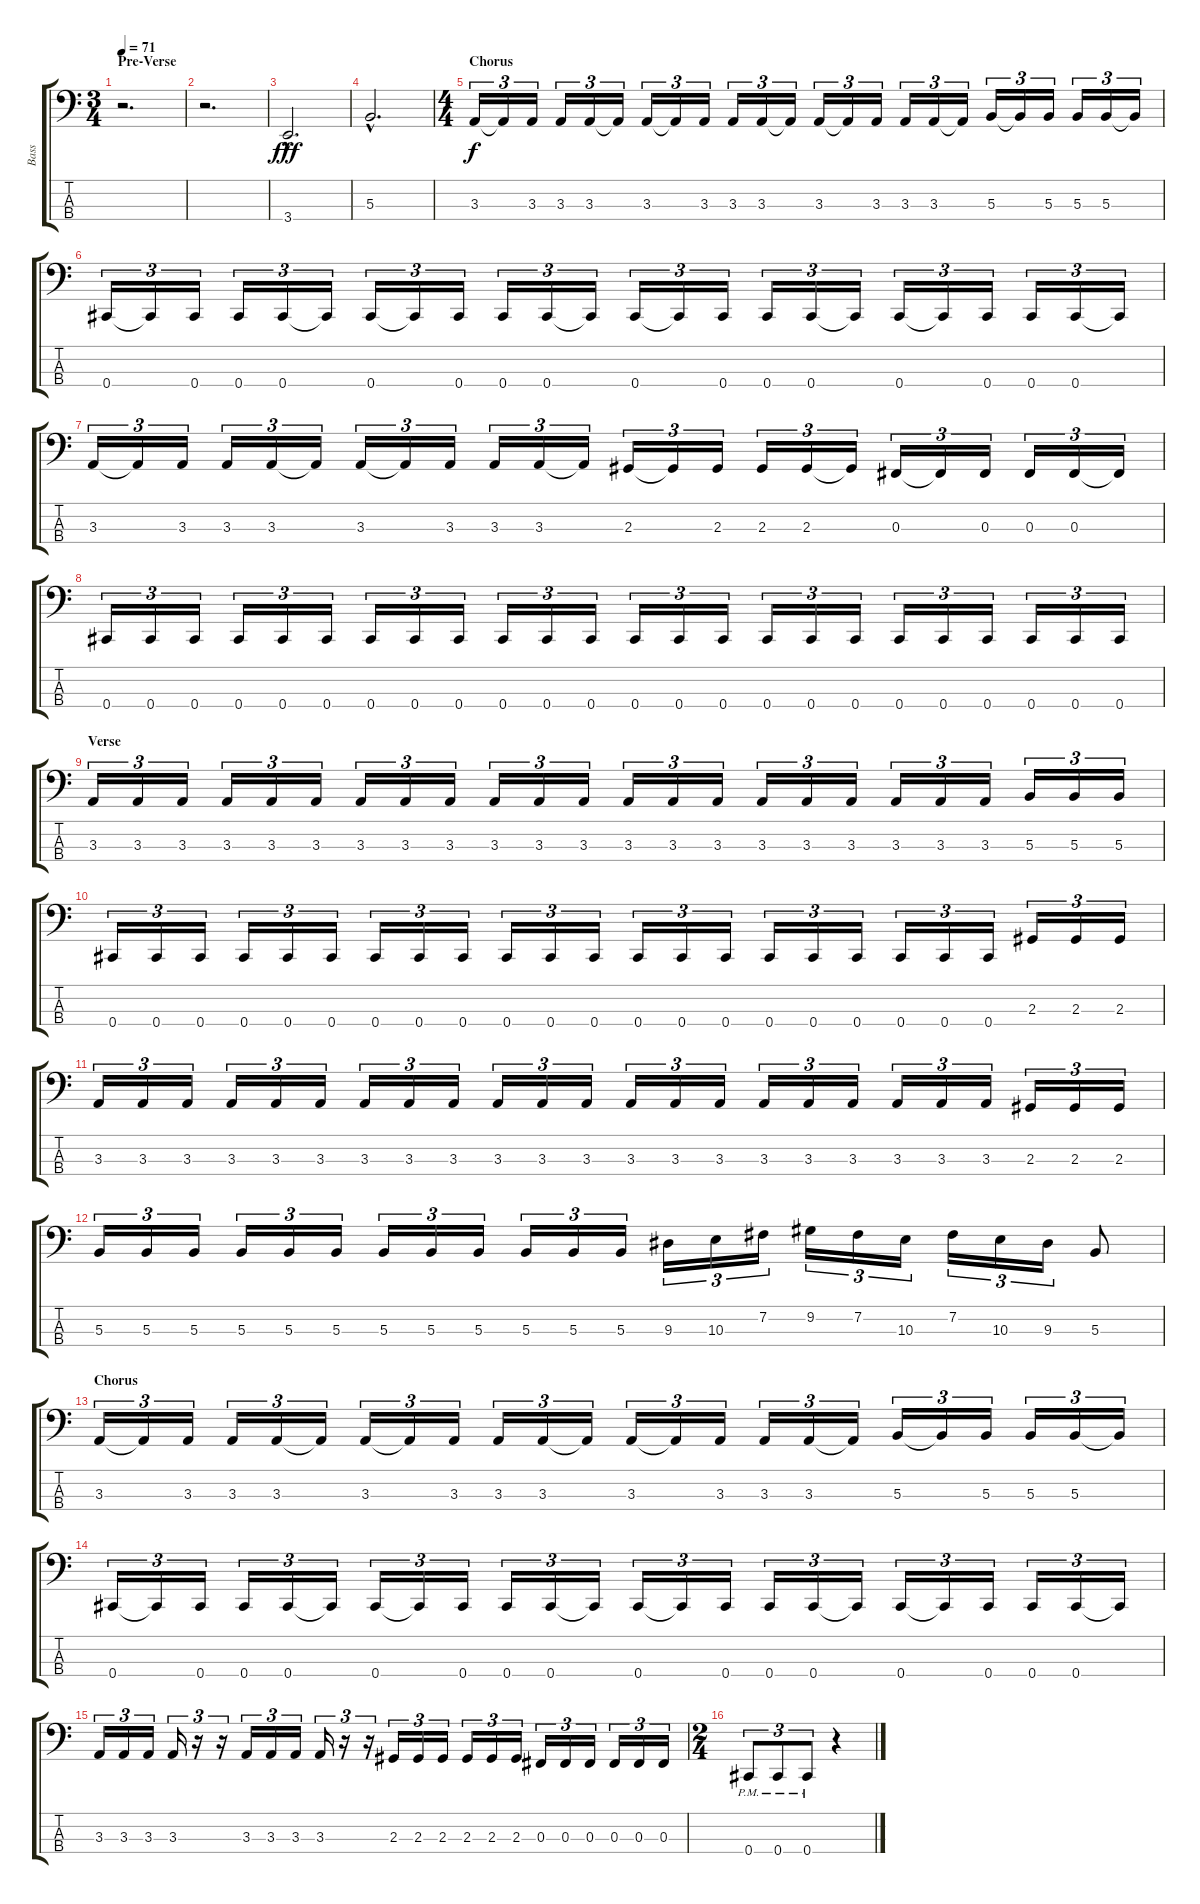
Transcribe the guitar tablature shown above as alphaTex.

\track ("Bass" "Bass") {instrument electricbassfinger}
\staff {score tabs}
\tuning (E2 B1 Gb1 Db1) {hide}
\ts (3 4)
\section ("" "Pre-Verse")
\tempo 71
\clef f4
\ks c
r.2{d dy f} |
r.2{d} |
3.4{hac}.2{d dy fff} |
5.3{hac}.2{d} |
\ts (4 4)
\section ("" "Chorus")
3.3.16{tu (3 2) dy f} 3.3{t}.16{tu (3 2)} 3.3.16{tu (3 2)} 3.3.16{tu (3 2)} 3.3.16{tu (3 2)} 3.3{t}.16{tu (3 2)} 3.3.16{tu (3 2)} 3.3{t}.16{tu (3 2)} 3.3.16{tu (3 2)} 3.3.16{tu (3 2)} 3.3.16{tu (3 2)} 3.3{t}.16{tu (3 2)} 3.3.16{tu (3 2)} 3.3{t}.16{tu (3 2)} 3.3.16{tu (3 2)} 3.3.16{tu (3 2)} 3.3.16{tu (3 2)} 3.3{t}.16{tu (3 2)} 5.3.16{tu (3 2)} 5.3{t}.16{tu (3 2)} 5.3.16{tu (3 2)} 5.3.16{tu (3 2)} 5.3.16{tu (3 2)} 5.3{t}.16{tu (3 2)} |
0.4.16{tu (3 2)} 0.4{t}.16{tu (3 2)} 0.4.16{tu (3 2)} 0.4.16{tu (3 2)} 0.4.16{tu (3 2)} 0.4{t}.16{tu (3 2)} 0.4.16{tu (3 2)} 0.4{t}.16{tu (3 2)} 0.4.16{tu (3 2)} 0.4.16{tu (3 2)} 0.4.16{tu (3 2)} 0.4{t}.16{tu (3 2)} 0.4.16{tu (3 2)} 0.4{t}.16{tu (3 2)} 0.4.16{tu (3 2)} 0.4.16{tu (3 2)} 0.4.16{tu (3 2)} 0.4{t}.16{tu (3 2)} 0.4.16{tu (3 2)} 0.4{t}.16{tu (3 2)} 0.4.16{tu (3 2)} 0.4.16{tu (3 2)} 0.4.16{tu (3 2)} 0.4{t}.16{tu (3 2)} |
3.3.16{tu (3 2)} 3.3{t}.16{tu (3 2)} 3.3.16{tu (3 2)} 3.3.16{tu (3 2)} 3.3.16{tu (3 2)} 3.3{t}.16{tu (3 2)} 3.3.16{tu (3 2)} 3.3{t}.16{tu (3 2)} 3.3.16{tu (3 2)} 3.3.16{tu (3 2)} 3.3.16{tu (3 2)} 3.3{t}.16{tu (3 2)} 2.3.16{tu (3 2)} 2.3{t}.16{tu (3 2)} 2.3.16{tu (3 2)} 2.3.16{tu (3 2)} 2.3.16{tu (3 2)} 2.3{t}.16{tu (3 2)} 0.3.16{tu (3 2)} 0.3{t}.16{tu (3 2)} 0.3.16{tu (3 2)} 0.3.16{tu (3 2)} 0.3.16{tu (3 2)} 0.3{t}.16{tu (3 2)} |
0.4.16{tu (3 2)} 0.4.16{tu (3 2)} 0.4.16{tu (3 2)} 0.4.16{tu (3 2)} 0.4.16{tu (3 2)} 0.4.16{tu (3 2)} 0.4.16{tu (3 2)} 0.4.16{tu (3 2)} 0.4.16{tu (3 2)} 0.4.16{tu (3 2)} 0.4.16{tu (3 2)} 0.4.16{tu (3 2)} 0.4.16{tu (3 2)} 0.4.16{tu (3 2)} 0.4.16{tu (3 2)} 0.4.16{tu (3 2)} 0.4.16{tu (3 2)} 0.4.16{tu (3 2)} 0.4.16{tu (3 2)} 0.4.16{tu (3 2)} 0.4.16{tu (3 2)} 0.4.16{tu (3 2)} 0.4.16{tu (3 2)} 0.4.16{tu (3 2)} |
\section ("" "Verse")
3.3.16{tu (3 2)} 3.3.16{tu (3 2)} 3.3.16{tu (3 2)} 3.3.16{tu (3 2)} 3.3.16{tu (3 2)} 3.3.16{tu (3 2)} 3.3.16{tu (3 2)} 3.3.16{tu (3 2)} 3.3.16{tu (3 2)} 3.3.16{tu (3 2)} 3.3.16{tu (3 2)} 3.3.16{tu (3 2)} 3.3.16{tu (3 2)} 3.3.16{tu (3 2)} 3.3.16{tu (3 2)} 3.3.16{tu (3 2)} 3.3.16{tu (3 2)} 3.3.16{tu (3 2)} 3.3.16{tu (3 2)} 3.3.16{tu (3 2)} 3.3.16{tu (3 2)} 5.3.16{tu (3 2)} 5.3.16{tu (3 2)} 5.3.16{tu (3 2)} |
0.4.16{tu (3 2)} 0.4.16{tu (3 2)} 0.4.16{tu (3 2)} 0.4.16{tu (3 2)} 0.4.16{tu (3 2)} 0.4.16{tu (3 2)} 0.4.16{tu (3 2)} 0.4.16{tu (3 2)} 0.4.16{tu (3 2)} 0.4.16{tu (3 2)} 0.4.16{tu (3 2)} 0.4.16{tu (3 2)} 0.4.16{tu (3 2)} 0.4.16{tu (3 2)} 0.4.16{tu (3 2)} 0.4.16{tu (3 2)} 0.4.16{tu (3 2)} 0.4.16{tu (3 2)} 0.4.16{tu (3 2)} 0.4.16{tu (3 2)} 0.4.16{tu (3 2)} 2.3.16{tu (3 2)} 2.3.16{tu (3 2)} 2.3.16{tu (3 2)} |
3.3.16{tu (3 2)} 3.3.16{tu (3 2)} 3.3.16{tu (3 2)} 3.3.16{tu (3 2)} 3.3.16{tu (3 2)} 3.3.16{tu (3 2)} 3.3.16{tu (3 2)} 3.3.16{tu (3 2)} 3.3.16{tu (3 2)} 3.3.16{tu (3 2)} 3.3.16{tu (3 2)} 3.3.16{tu (3 2)} 3.3.16{tu (3 2)} 3.3.16{tu (3 2)} 3.3.16{tu (3 2)} 3.3.16{tu (3 2)} 3.3.16{tu (3 2)} 3.3.16{tu (3 2)} 3.3.16{tu (3 2)} 3.3.16{tu (3 2)} 3.3.16{tu (3 2)} 2.3.16{tu (3 2)} 2.3.16{tu (3 2)} 2.3.16{tu (3 2)} |
5.3.16{tu (3 2)} 5.3.16{tu (3 2)} 5.3.16{tu (3 2)} 5.3.16{tu (3 2)} 5.3.16{tu (3 2)} 5.3.16{tu (3 2)} 5.3.16{tu (3 2)} 5.3.16{tu (3 2)} 5.3.16{tu (3 2)} 5.3.16{tu (3 2)} 5.3.16{tu (3 2)} 5.3.16{tu (3 2)} 9.3.16{tu (3 2)} 10.3.16{tu (3 2)} 7.2.16{tu (3 2)} 9.2.16{tu (3 2)} 7.2.16{tu (3 2)} 10.3.16{tu (3 2)} 7.2.16{tu (3 2)} 10.3.16{tu (3 2)} 9.3.16{tu (3 2)} 5.3.8 |
\section ("" "Chorus")
3.3.16{tu (3 2)} 3.3{t}.16{tu (3 2)} 3.3.16{tu (3 2)} 3.3.16{tu (3 2)} 3.3.16{tu (3 2)} 3.3{t}.16{tu (3 2)} 3.3.16{tu (3 2)} 3.3{t}.16{tu (3 2)} 3.3.16{tu (3 2)} 3.3.16{tu (3 2)} 3.3.16{tu (3 2)} 3.3{t}.16{tu (3 2)} 3.3.16{tu (3 2)} 3.3{t}.16{tu (3 2)} 3.3.16{tu (3 2)} 3.3.16{tu (3 2)} 3.3.16{tu (3 2)} 3.3{t}.16{tu (3 2)} 5.3.16{tu (3 2)} 5.3{t}.16{tu (3 2)} 5.3.16{tu (3 2)} 5.3.16{tu (3 2)} 5.3.16{tu (3 2)} 5.3{t}.16{tu (3 2)} |
0.4.16{tu (3 2)} 0.4{t}.16{tu (3 2)} 0.4.16{tu (3 2)} 0.4.16{tu (3 2)} 0.4.16{tu (3 2)} 0.4{t}.16{tu (3 2)} 0.4.16{tu (3 2)} 0.4{t}.16{tu (3 2)} 0.4.16{tu (3 2)} 0.4.16{tu (3 2)} 0.4.16{tu (3 2)} 0.4{t}.16{tu (3 2)} 0.4.16{tu (3 2)} 0.4{t}.16{tu (3 2)} 0.4.16{tu (3 2)} 0.4.16{tu (3 2)} 0.4.16{tu (3 2)} 0.4{t}.16{tu (3 2)} 0.4.16{tu (3 2)} 0.4{t}.16{tu (3 2)} 0.4.16{tu (3 2)} 0.4.16{tu (3 2)} 0.4.16{tu (3 2)} 0.4{t}.16{tu (3 2)} |
3.3.16{tu (3 2)} 3.3.16{tu (3 2)} 3.3.16{tu (3 2)} 3.3.16{tu (3 2)} r.16{tu (3 2)} r.16{tu (3 2)} 3.3.16{tu (3 2)} 3.3.16{tu (3 2)} 3.3.16{tu (3 2)} 3.3.16{tu (3 2)} r.16{tu (3 2)} r.16{tu (3 2)} 2.3.16{tu (3 2)} 2.3.16{tu (3 2)} 2.3.16{tu (3 2)} 2.3.16{tu (3 2)} 2.3.16{tu (3 2)} 2.3.16{tu (3 2)} 0.3.16{tu (3 2)} 0.3.16{tu (3 2)} 0.3.16{tu (3 2)} 0.3.16{tu (3 2)} 0.3.16{tu (3 2)} 0.3.16{tu (3 2)} |
\ts (2 4)
0.4{pm}.8{tu (3 2)} 0.4{pm}.8{tu (3 2)} 0.4{pm}.8{tu (3 2)} r.4
